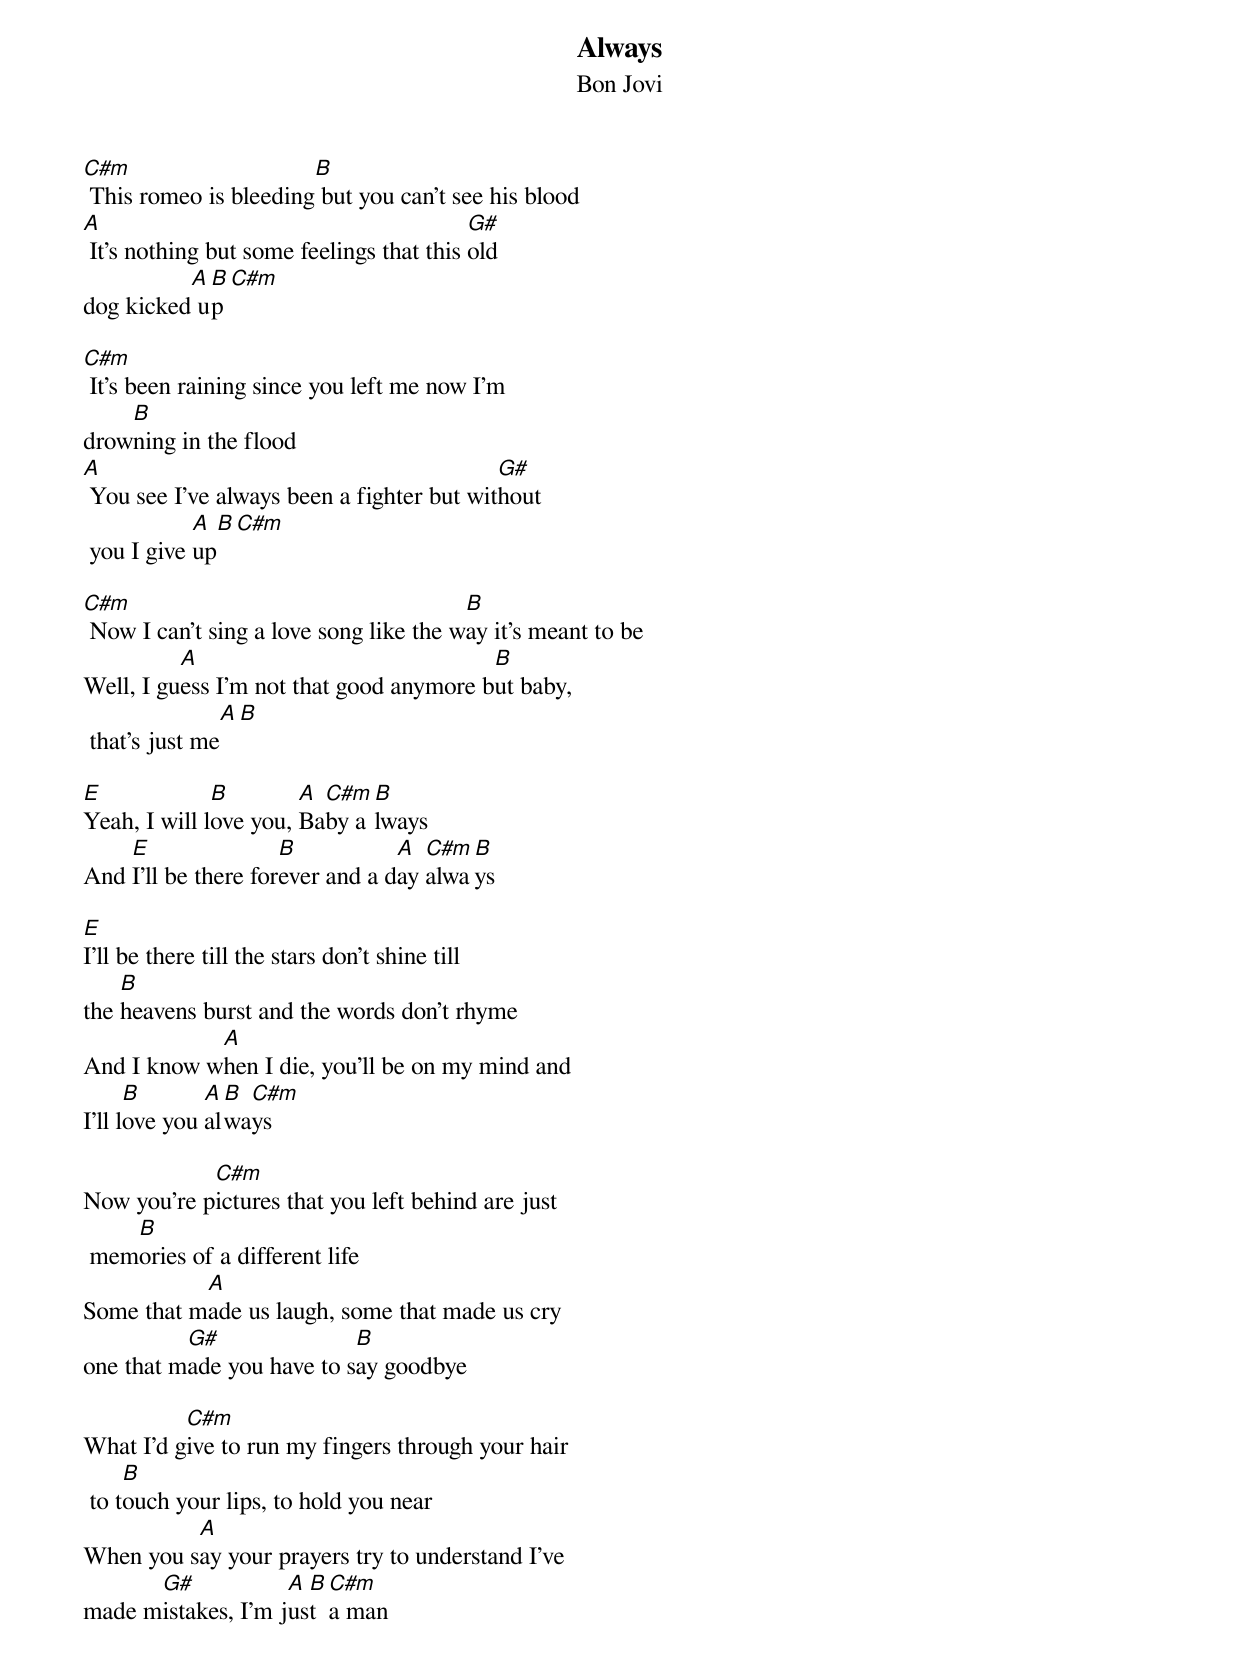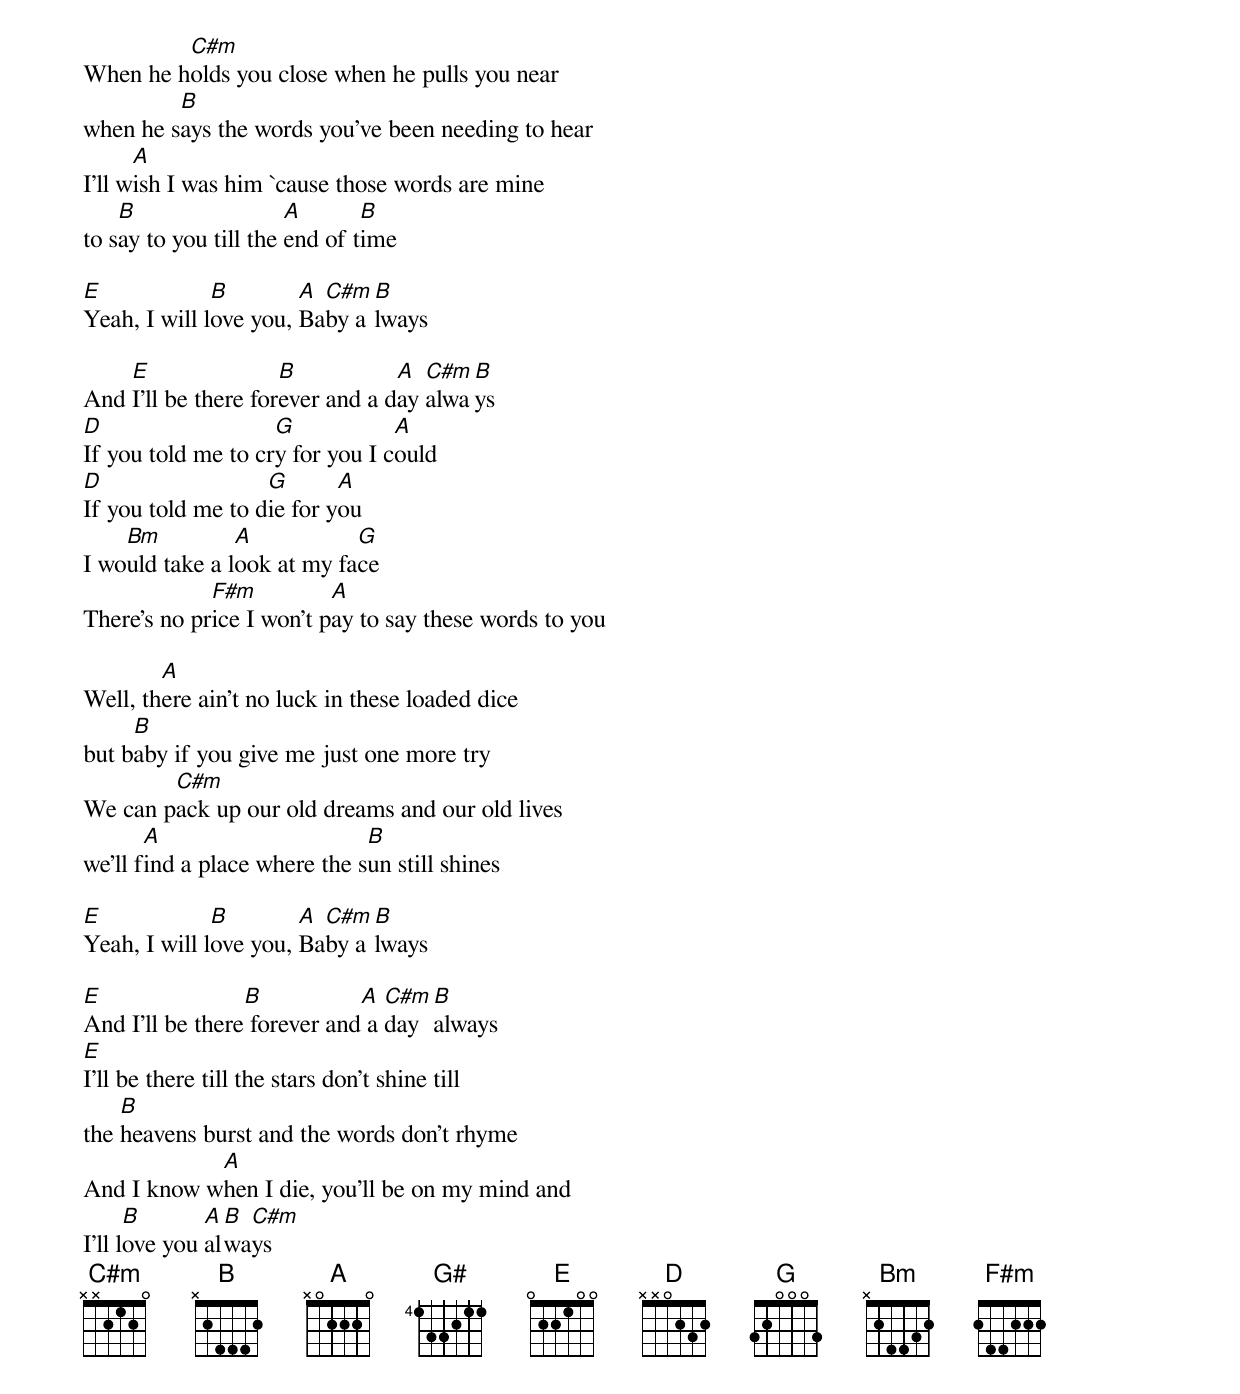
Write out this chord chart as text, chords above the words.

Always
Bon Jovi

C#m                    B
 This romeo is bleeding but you can't see his blood
A                                         G#
 It's nothing but some feelings that this old
          A B C#m
dog kicked up

C#m
 It's been raining since you left me now I'm
    B
drowning in the flood
A                                          G#
 You see I've always been a fighter but without
            A B C#m
 you I give up

C#m                                     B
 Now I can't sing a love song like the way it's meant to be
          A                              B
Well, I guess I'm not that good anymore but baby,
               A B
 that's just me

E             B        A C#m B
Yeah, I will love you, Baby always
    E                B           A  C#m B
And I'll be there forever and a day always

E
I'll be there till the stars don't shine till
    B
the heavens burst and the words don't rhyme
            A
And I know when I die, you'll be on my mind and
      B       A B C#m
I'll love you always

            C#m
Now you're pictures that you left behind are just
    B
 memories of a different life
           A
Some that made us laugh, some that made us cry
          G#               B
one that made you have to say goodbye

          C#m
What I'd give to run my fingers through your hair
     B
 to touch your lips, to hold you near
          A
When you say your prayers try to understand I've
      G#            A B C#m
made mistakes, I'm just a man

         C#m
When he holds you close when he pulls you near
         B
when he says the words you've been needing to hear
      A
I'll wish I was him `cause those words are mine
    B                  A       B
to say to you till the end of time

E             B        A C#m B
Yeah, I will love you, Baby always

    E                B           A  C#m B
And I'll be there forever and a day always
D                   G            A
If you told me to cry for you I could
D                  G       A
If you told me to die for you
    Bm          A           G
I would take a look at my face
             F#m          A
There's no price I won't pay to say these words to you

        A
Well, there ain't no luck in these loaded dice
     B
but baby if you give me just one more try
        C#m
We can pack up our old dreams and our old lives
       A                      B
we'll find a place where the sun still shines

E             B        A C#m B
Yeah, I will love you, Baby always

E                B           A  C#m B
And I'll be there forever and a day always
E
I'll be there till the stars don't shine till
    B
the heavens burst and the words don't rhyme
            A
And I know when I die, you'll be on my mind and
      B       A B C#m
I'll love you always
